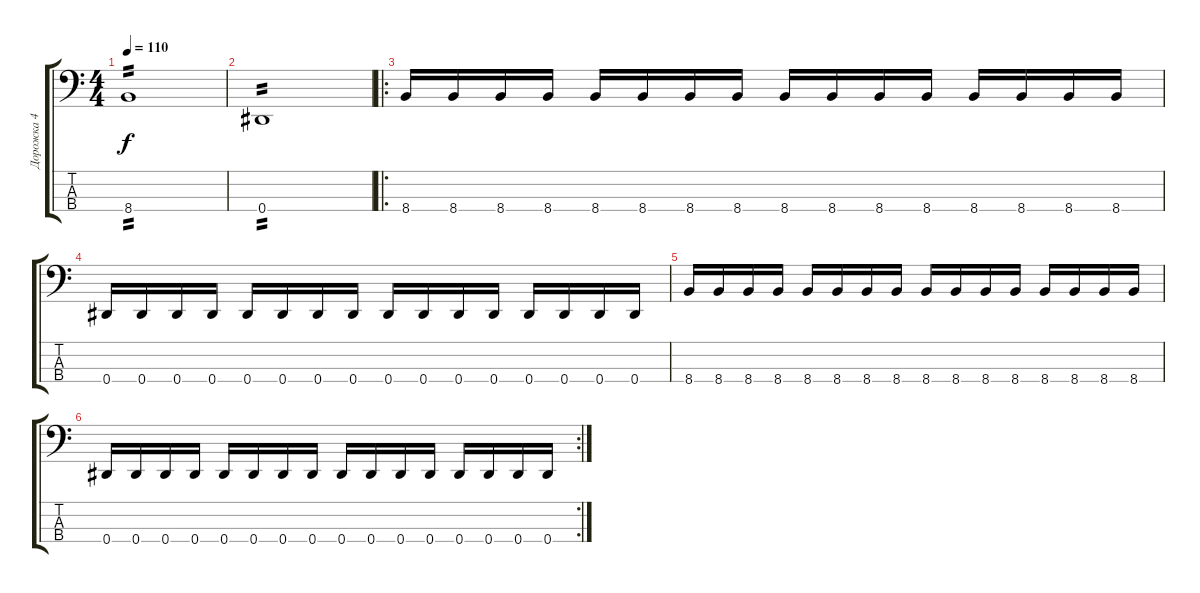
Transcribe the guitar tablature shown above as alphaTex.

\track ("Дорожка 4" "Дорожка 4") {instrument electricbasspick}
\staff {score tabs}
\tuning (Gb2 Db2 Ab1 Eb1) {hide}
\ts (4 4)
\tempo 110
\clef f4
\ks c
8.4.1{tp 2 dy f} |
0.4.1{tp 2} |
\ro
8.4.16 8.4.16 8.4.16 8.4.16 8.4.16 8.4.16 8.4.16 8.4.16 8.4.16 8.4.16 8.4.16 8.4.16 8.4.16 8.4.16 8.4.16 8.4.16 |
0.4.16 0.4.16 0.4.16 0.4.16 0.4.16 0.4.16 0.4.16 0.4.16 0.4.16 0.4.16 0.4.16 0.4.16 0.4.16 0.4.16 0.4.16 0.4.16 |
8.4.16 8.4.16 8.4.16 8.4.16 8.4.16 8.4.16 8.4.16 8.4.16 8.4.16 8.4.16 8.4.16 8.4.16 8.4.16 8.4.16 8.4.16 8.4.16 |
\rc 2
0.4.16 0.4.16 0.4.16 0.4.16 0.4.16 0.4.16 0.4.16 0.4.16 0.4.16 0.4.16 0.4.16 0.4.16 0.4.16 0.4.16 0.4.16 0.4.16
